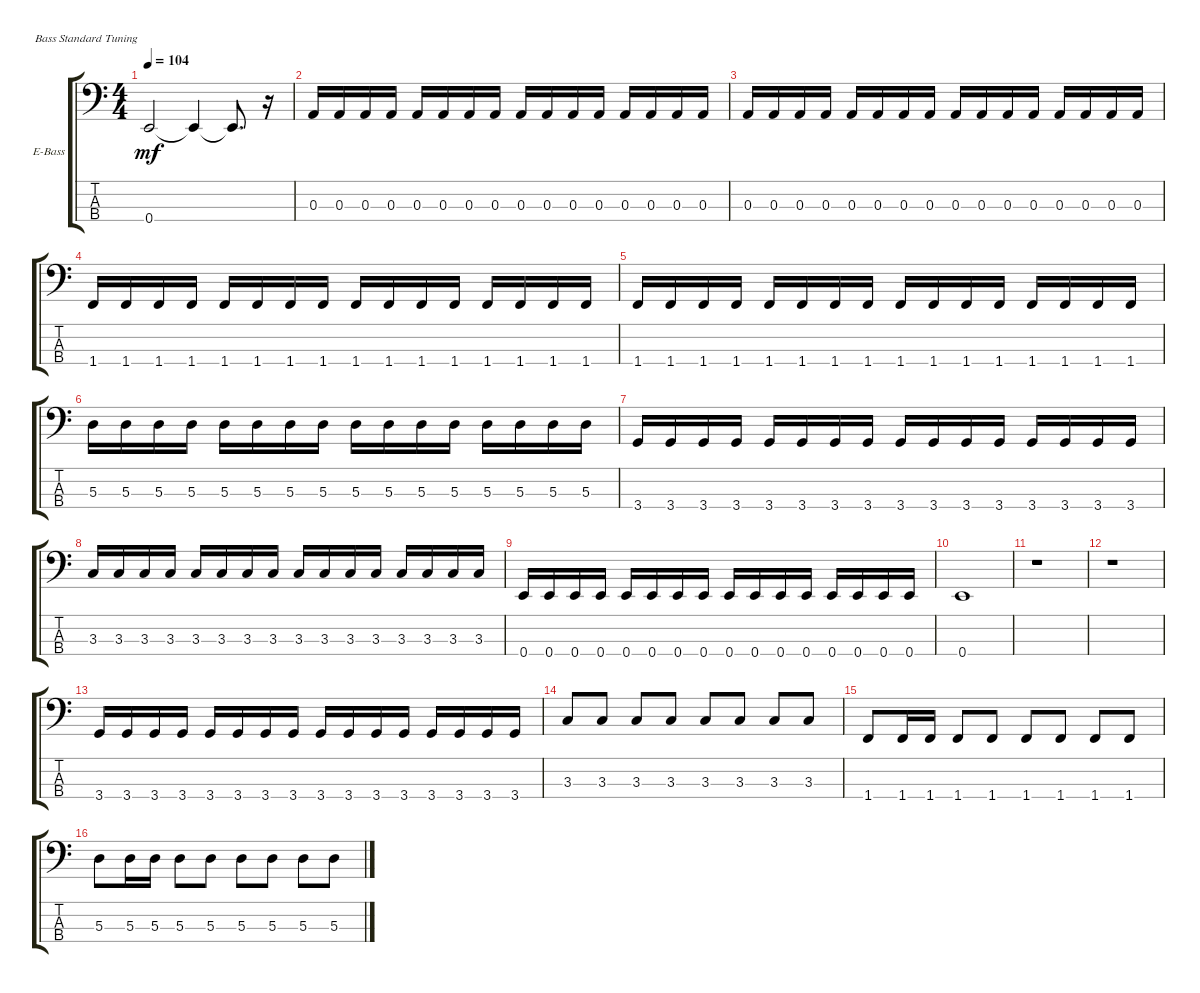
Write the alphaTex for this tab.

\defaultSystemsLayout 4
\bracketExtendMode groupsimilarinstruments
\firstSystemTrackNameOrientation horizontal
\otherSystemsTrackNameOrientation horizontal
\track ("Electric Bass" "E-Bass") {instrument electricbassfinger}
\staff {score tabs}
\tuning (G2 D2 A1 E1)
\ts (4 4)
\tempo 104
\clef f4
\ks c
0.4.2{dy mf} 0.4{t}.4 0.4{t}.8{d} r.16 |
0.3.16 0.3.16 0.3.16 0.3.16 0.3.16 0.3.16 0.3.16 0.3.16 0.3.16 0.3.16 0.3.16 0.3.16 0.3.16 0.3.16 0.3.16 0.3.16 |
0.3.16 0.3.16 0.3.16 0.3.16 0.3.16 0.3.16 0.3.16 0.3.16 0.3.16 0.3.16 0.3.16 0.3.16 0.3.16 0.3.16 0.3.16 0.3.16 |
1.4.16 1.4.16 1.4.16 1.4.16 1.4.16 1.4.16 1.4.16 1.4.16 1.4.16 1.4.16 1.4.16 1.4.16 1.4.16 1.4.16 1.4.16 1.4.16 |
1.4.16 1.4.16 1.4.16 1.4.16 1.4.16 1.4.16 1.4.16 1.4.16 1.4.16 1.4.16 1.4.16 1.4.16 1.4.16 1.4.16 1.4.16 1.4.16 |
5.3.16 5.3.16 5.3.16 5.3.16 5.3.16 5.3.16 5.3.16 5.3.16 5.3.16 5.3.16 5.3.16 5.3.16 5.3.16 5.3.16 5.3.16 5.3.16 |
3.4.16 3.4.16 3.4.16 3.4.16 3.4.16 3.4.16 3.4.16 3.4.16 3.4.16 3.4.16 3.4.16 3.4.16 3.4.16 3.4.16 3.4.16 3.4.16 |
3.3.16 3.3.16 3.3.16 3.3.16 3.3.16 3.3.16 3.3.16 3.3.16 3.3.16 3.3.16 3.3.16 3.3.16 3.3.16 3.3.16 3.3.16 3.3.16 |
0.4.16 0.4.16 0.4.16 0.4.16 0.4.16 0.4.16 0.4.16 0.4.16 0.4.16 0.4.16 0.4.16 0.4.16 0.4.16 0.4.16 0.4.16 0.4.16 |
0.4.1 |
r.1 |
r.1 |
3.4.16 3.4.16 3.4.16 3.4.16 3.4.16 3.4.16 3.4.16 3.4.16 3.4.16 3.4.16 3.4.16 3.4.16 3.4.16 3.4.16 3.4.16 3.4.16 |
3.3.8 3.3.8 3.3.8 3.3.8 3.3.8 3.3.8 3.3.8 3.3.8 |
1.4.8 1.4.16 1.4.16 1.4.8 1.4.8 1.4.8 1.4.8 1.4.8 1.4.8 |
5.3.8 5.3.16 5.3.16 5.3.8 5.3.8 5.3.8 5.3.8 5.3.8 5.3.8
